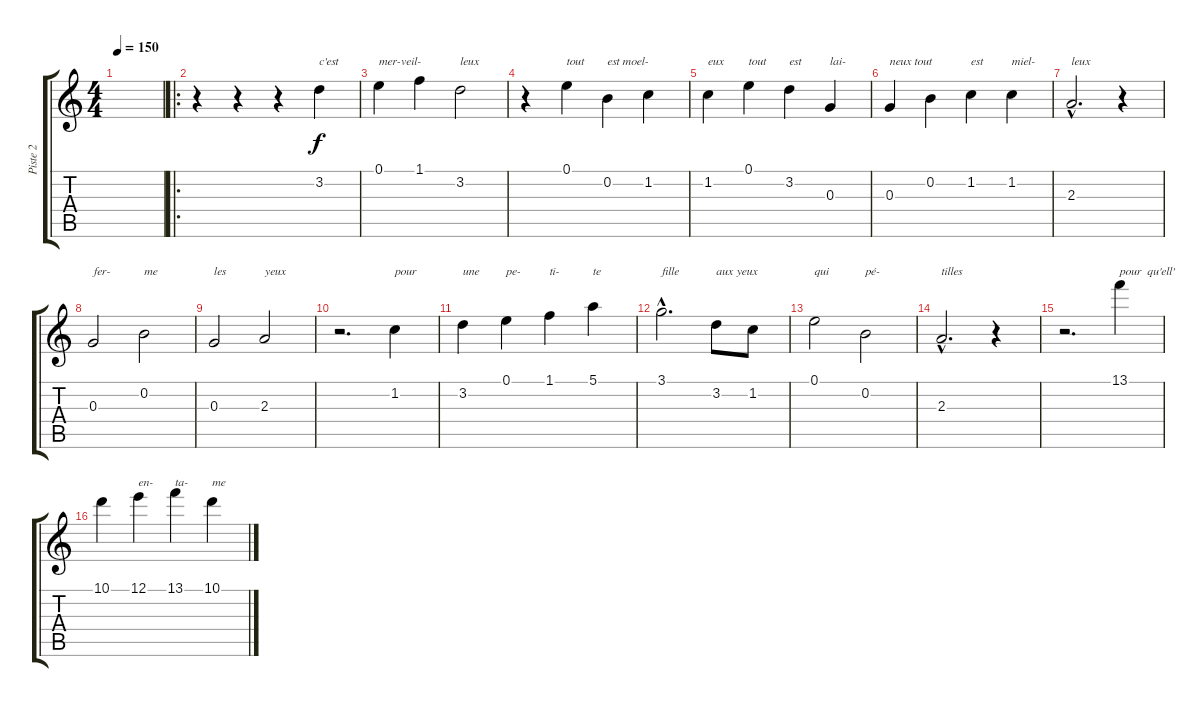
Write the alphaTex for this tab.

\track ("Piste 2" "Piste 2") {instrument electricguitarjazz}
\staff {score tabs}
\tuning (E4 B3 G3 D3 A2 E2) {hide}
\ts (4 4)
\tempo 150
\clef g2
\ks c
|
\ro
r.4 r.4 r.4 3.2.4{txt "c'est"} |
0.1.4{txt "mer-veil-"} 1.1.4 3.2.2{txt "leux"} |
r.4 0.1.4{txt "tout"} 0.2.4{txt "est moel- "} 1.2.4 |
1.2.4{txt "eux"} 0.1.4{txt "tout"} 3.2.4{txt "est"} 0.3.4{txt "lai-"} |
0.3.4{txt "neux tout"} 0.2.4 1.2.4{txt "est"} 1.2.4{txt "miel-"} |
2.3{hac}.2{d txt "leux"} r.4 |
0.3.2{txt "fer-"} 0.2.2{txt "me"} |
0.3.2{txt "les"} 2.3.2{txt "yeux"} |
r.2{d} 1.2.4{txt "pour"} |
3.2.4{txt "une"} 0.1.4{txt "pe-"} 1.1.4{txt "ti-"} 5.1.4{txt "te"} |
3.1{hac}.2{d txt "fille"} 3.2.8{txt "aux yeux"} 1.2.8 |
0.1.2{txt "qui"} 0.2.2{txt "pé-"} |
2.3{hac}.2{d txt "tilles"} r.4 |
r.2{d} 13.1.4{txt "pour  qu'ell'"} |
10.1.4 12.1.4{txt "en-"} 13.1.4{txt "ta-"} 10.1.4{txt "me"}
